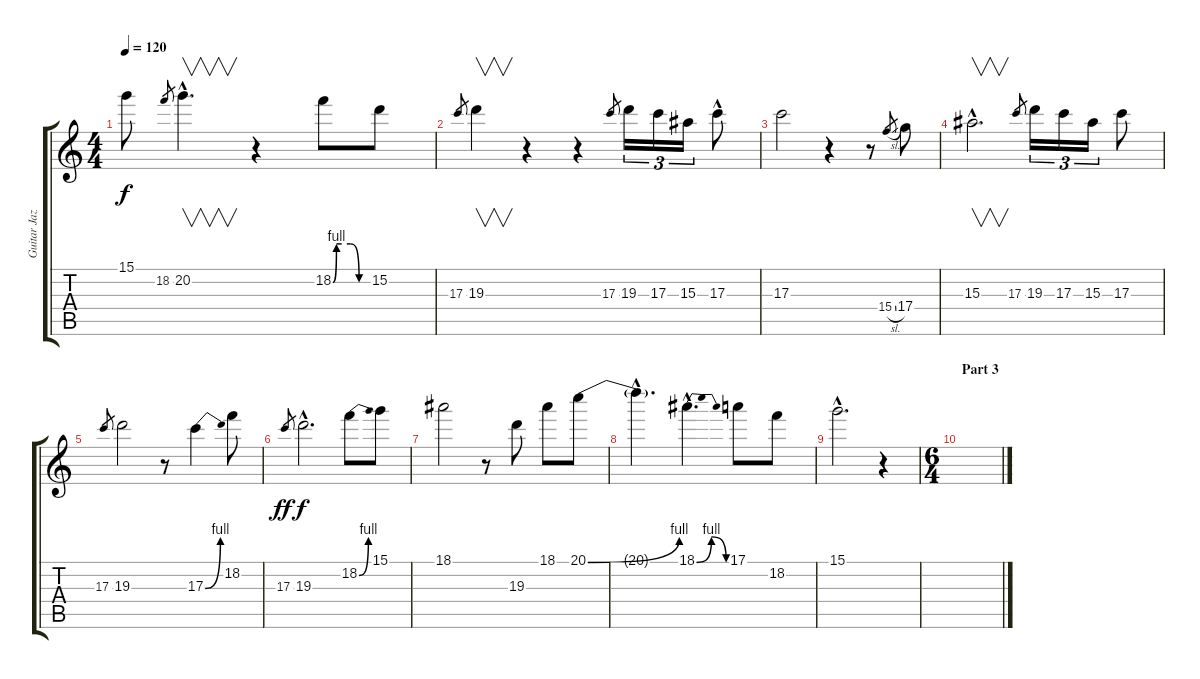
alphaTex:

\track ("Guitar Jazz Solo" "Guitar Jaz") {instrument electricguitarjazz}
\staff {score tabs}
\tuning (E4 B3 G3 D3 A2 E2) {hide}
\ts (4 4)
\tempo 120
\clef g2
\ks c
15.1.8{dy f} 18.2.8{gr} 20.2{hac}.4{v d} r.4 18.2{be (custom 0 0 6 4 15 4 30 4 45 0 60 0)}.8 15.2.8 |
17.3.8{gr} 19.3.4{v} r.4 r.4 17.3.8{gr} 19.3.16{tu (3 2)} 17.3.16{tu (3 2)} 15.3.16{tu (3 2)} 17.3{hac}.8 |
17.3.2 r.4 r.8 15.4{sl}.8{gr} 17.4.8 |
15.3{hac}.2{v d} 17.3.8{gr} 19.3.16{tu (3 2)} 17.3.16{tu (3 2)} 15.3.16{tu (3 2)} 17.3.8 |
17.3.8{gr} 19.3.2 r.8 17.3{be (bend 0 0 60 4)}.4 18.2.8 |
17.3.8{gr dy ff} 19.3{hac}.2{d dy f} 18.2{be (bend 0 0 60 4)}.8 15.1.8 |
18.1.2 r.8 19.3.8 18.1.8 20.1{be (bend 0 0 60 4)}.8 |
20.1{hac t}.4{d} 18.1{be (bendrelease 0 0 20 4 40 4 60 0) hac}.4{d} 17.1.8 18.2.8 |
15.1{hac}.2{d} r.4 |
\ts (6 4)
\section ("" "Part 3")
